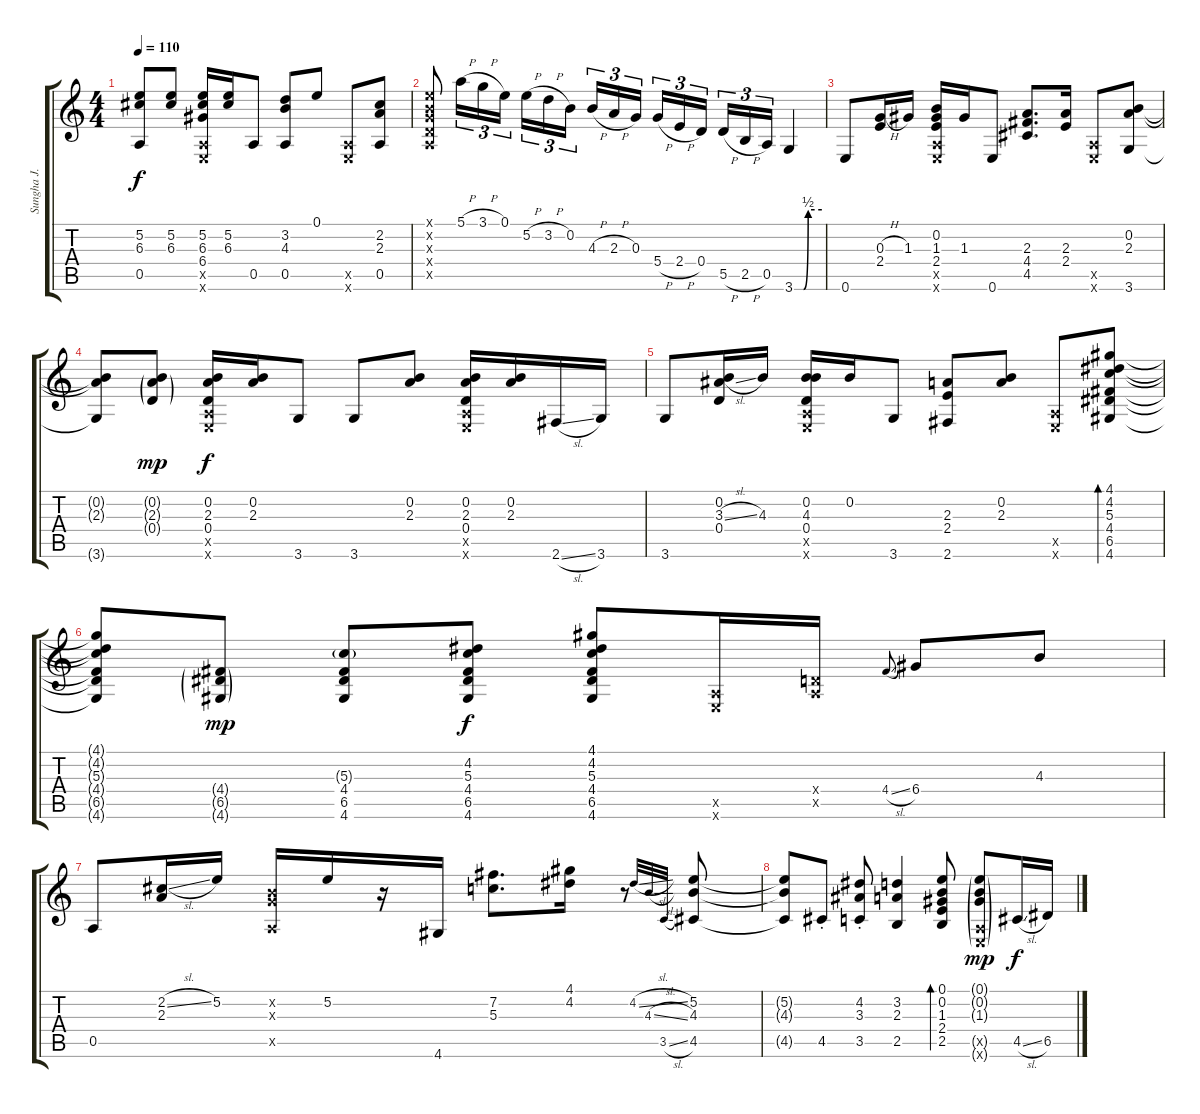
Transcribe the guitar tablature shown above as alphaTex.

\track ("Sungha J." "Sungha J.") {instrument acousticguitarsteel}
\staff {score tabs}
\tuning (E4 B3 G3 D3 A2 E2) {hide}
\ts (4 4)
\tempo 110
\clef g2
\ks c
(5.2{t} 6.3{t} 0.5).8{dy f} (5.2 6.3).8 (5.2 6.3 6.4 0.5{x} 0.6{x}).16 (5.2 6.3).16 0.5.8 (3.2 4.3 0.5).8 0.1.8 (0.5{x} 0.6{x}).8 (2.2 2.3 0.5).8 |
(0.1{x} 0.2{x} 0.3{x} 0.4{x} 0.5{x}).8 5.1{h}.16{tu (3 2)} 3.1{h}.16{tu (3 2)} 0.1.16{tu (3 2)} 5.2{h}.16{tu (3 2)} 3.2{h}.16{tu (3 2)} 0.2.16{tu (3 2) beam splitsecondary} 4.3{h}.16{tu (3 2)} 2.3{h}.16{tu (3 2)} 0.3.16{tu (3 2)} 5.4{h}.16{tu (3 2)} 2.4{h}.16{tu (3 2)} 0.4.16{tu (3 2) beam splitsecondary} 5.5{h}.16{tu (3 2)} 2.5{h}.16{tu (3 2)} 0.5.16{tu (3 2)} 3.6{be (custom 0 0 20 0 30 2 60 2)}.4 |
0.6.8 (0.3{h} 2.4).16 1.3.16 (0.2 1.3 2.4 0.5{x} 0.6{x}).16 1.3.16 0.6.8 (2.3 4.4 4.5).8{d} (2.3 2.4).16 (0.5{x} 0.6{x}).8 (0.2 2.3 3.6).8 |
(0.2{t} 2.3{t} 3.6{t}).8 (0.2{g} 2.3{g} 0.4{g}).8{dy mp} (0.2 2.3 0.4 0.5{x} 0.6{x}).16{dy f} (0.2 2.3).16 3.6.8 3.6.8 (0.2 2.3).8 (0.2 2.3 0.4 0.5{x} 0.6{x}).16 (0.2 2.3).16 2.6{sl}.16 3.6.16 |
3.6.8 (0.2 3.3{sl} 0.4).16 4.3.16 (0.2 4.3 0.4 0.5{x} 0.6{x}).16 0.2.16 3.6.8 (2.3 2.4 2.6).8 (0.2 2.3).8 (0.5{x} 0.6{x}).8 (4.1 4.2 5.3 4.4 6.5 4.6).8{bd 60} |
(4.1{t} 4.2{t} 5.3{t} 4.4{t} 6.5{t} 4.6{t}).8 (4.4{g} 6.5{g} 4.6{g}).8{dy mp} (5.3{g} 4.4 6.5 4.6).8 (4.2 5.3 4.4 6.5 4.6).8{dy f} (4.1 4.2 5.3 4.4 6.5 4.6).8 (0.5{x} 0.6{x}).16 (0.4{x} 0.5{x}).16 4.4{sl}.8{gr onbeat} 6.4.8 4.3.8 |
0.5.8 (2.2{sl} 2.3).16 5.2.16 (0.2{x} 0.3{x} 0.5{x}).16 5.2.16 r.16 4.6.16 (7.2 5.3).8{d} (4.1 4.2).16 r.8 4.2{sl}.32{gr onbeat} 4.3{sl}.32{gr onbeat} 3.5{sl}.32{gr onbeat} (5.2 4.3 4.5).8 |
(5.2{t} 4.3{t} 4.5{t}).8 4.5{st}.8 (4.2{st} 3.3{st} 3.5{st}).8 (3.2 2.3 2.5).4 (0.1 0.2 1.3 2.4 2.5).8{bd 60} (0.1{g} 0.2{g} 1.3{g} 0.5{g x} 0.6{g x}).8{dy mp} 4.5{sl}.16{dy f} 6.5.16
